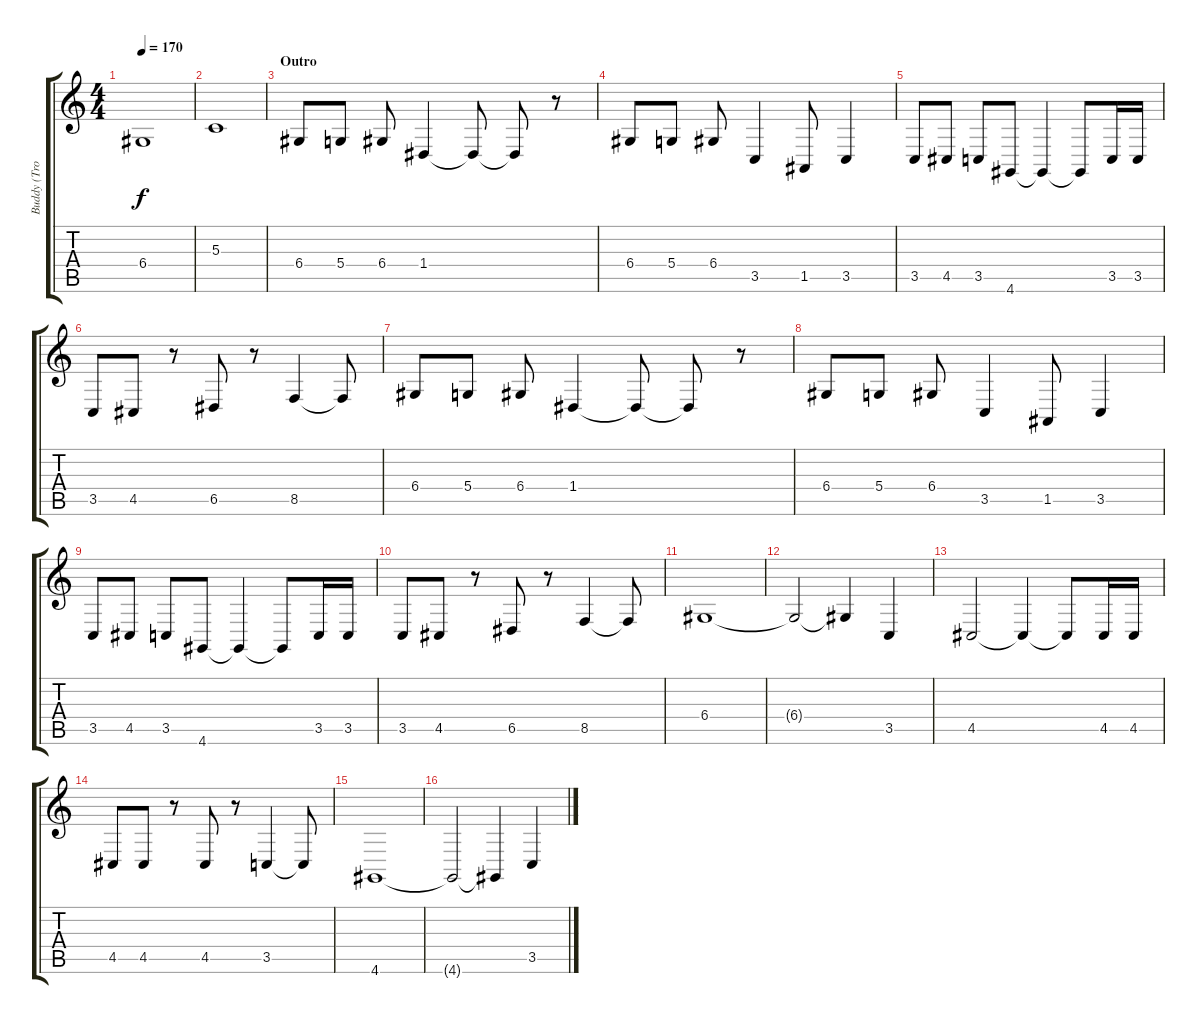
\track ("Buddy (Trombone)" "Buddy (Tro") {instrument trombone}
\staff {score tabs}
\tuning (E4 B3 G3 D3 A2 E2) {hide}
\ts (4 4)
\tempo 170
\clef g2
\ks c
6.4.1{dy f} |
5.3.1 |
\section ("" "Outro")
6.4.8 5.4.8 6.4.8 1.4.4 1.4{t}.8 1.4{t}.8 r.8 |
6.4.8 5.4.8 6.4.8 3.5.4 1.5.8 3.5.4 |
3.5.8 4.5.8 3.5.8 4.6.8 4.6{t}.4 4.6{t}.8 3.5.16 3.5.16 |
3.5.8 4.5.8 r.8 6.5.8 r.8 8.5.4 8.5{t}.8 |
6.4.8 5.4.8 6.4.8 1.4.4 1.4{t}.8 1.4{t}.8 r.8 |
6.4.8 5.4.8 6.4.8 3.5.4 1.5.8 3.5.4 |
3.5.8 4.5.8 3.5.8 4.6.8 4.6{t}.4 4.6{t}.8 3.5.16 3.5.16 |
3.5.8 4.5.8 r.8 6.5.8 r.8 8.5.4 8.5{t}.8 |
6.4.1 |
6.4{t}.2 6.4{t}.4 3.5.4 |
4.5.2 4.5{t}.4 4.5{t}.8 4.5.16 4.5.16 |
4.5.8 4.5.8 r.8 4.5.8 r.8 3.5.4 3.5{t}.8 |
4.6.1 |
4.6{t}.2 4.6{t}.4 3.5.4
